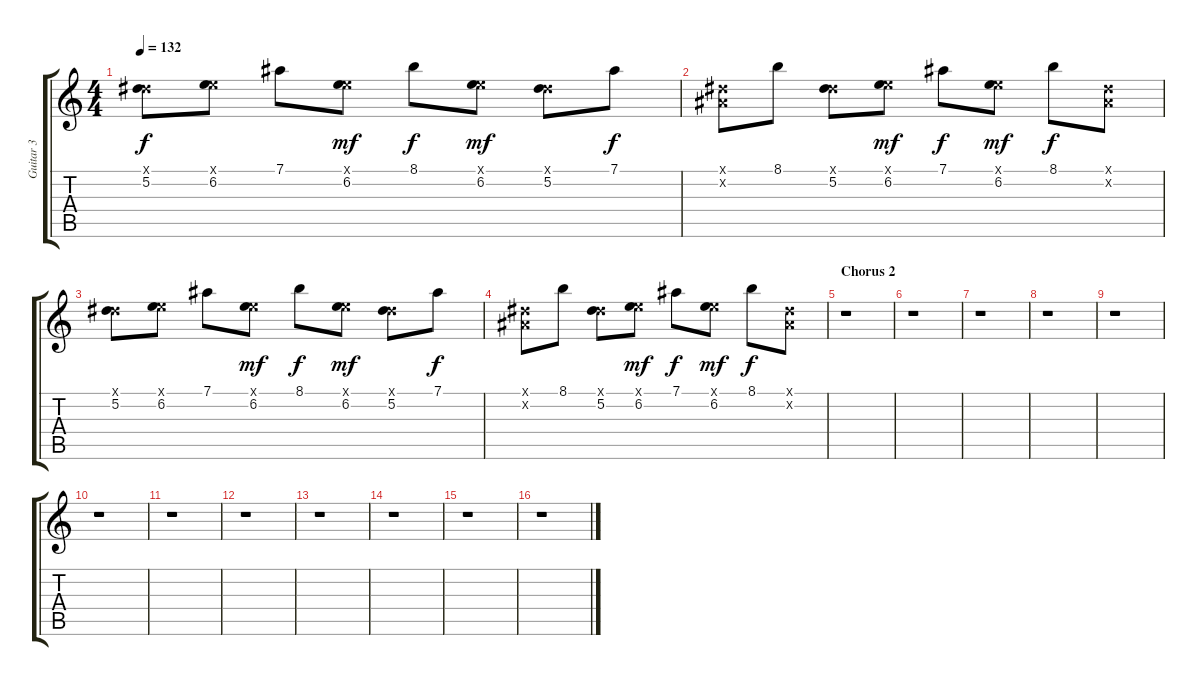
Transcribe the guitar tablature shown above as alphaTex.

\track ("Guitar 3" "Guitar 3") {instrument electricguitarclean}
\staff {score tabs}
\tuning (Eb4 Bb3 Gb3 Db3 Ab2 Db2) {hide}
\ts (4 4)
\tempo 132
\clef g2
\ks c
(0.1{x} 5.2).8{dy f} (1.1{x} 6.2).8 7.1.8 (1.1{x} 6.2).8{dy mf} 8.1.8{dy f} (1.1{x} 6.2).8{dy mf} (0.1{x} 5.2).8 7.1.8{dy f} |
(0.1{x} 0.2{x}).8 8.1.8 (0.1{x} 5.2).8 (1.1{x} 6.2).8{dy mf} 7.1.8{dy f} (1.1{x} 6.2).8{dy mf} 8.1.8{dy f} (0.1{x} 0.2{x}).8 |
(0.1{x} 5.2).8 (1.1{x} 6.2).8 7.1.8 (1.1{x} 6.2).8{dy mf} 8.1.8{dy f} (1.1{x} 6.2).8{dy mf} (0.1{x} 5.2).8 7.1.8{dy f} |
(0.1{x} 0.2{x}).8 8.1.8 (0.1{x} 5.2).8 (1.1{x} 6.2).8{dy mf} 7.1.8{dy f} (1.1{x} 6.2).8{dy mf} 8.1.8{dy f} (0.1{x} 0.2{x}).8 |
\section ("" "Chorus 2")
r.1 |
r.1 |
r.1 |
r.1 |
r.1 |
r.1 |
r.1 |
r.1 |
r.1 |
r.1 |
r.1 |
r.1
